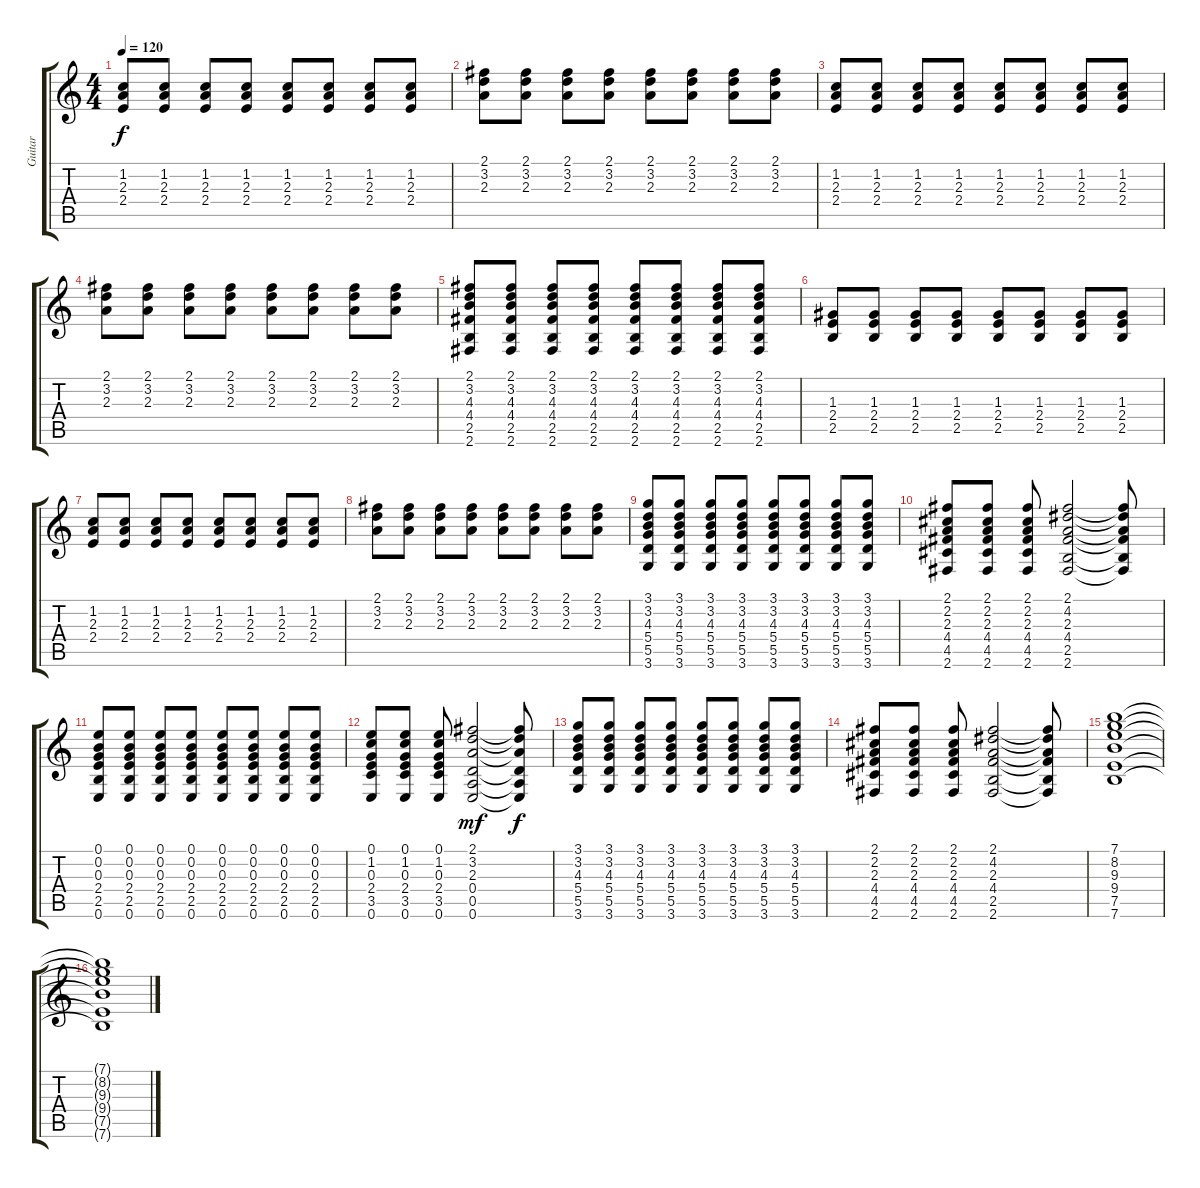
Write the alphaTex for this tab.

\track ("Guitar" "Guitar") {instrument acousticguitarnylon}
\staff {score tabs}
\tuning (E4 B3 G3 D3 A2 E2) {hide}
\ts (4 4)
\tempo 120
\clef g2
\ks c
(1.2 2.3 2.4).8{dy f} (1.2 2.3 2.4).8 (1.2 2.3 2.4).8 (1.2 2.3 2.4).8 (1.2 2.3 2.4).8 (1.2 2.3 2.4).8 (1.2 2.3 2.4).8 (1.2 2.3 2.4).8 |
(2.1 3.2 2.3).8 (2.1 3.2 2.3).8 (2.1 3.2 2.3).8 (2.1 3.2 2.3).8 (2.1 3.2 2.3).8 (2.1 3.2 2.3).8 (2.1 3.2 2.3).8 (2.1 3.2 2.3).8 |
(1.2 2.3 2.4).8 (1.2 2.3 2.4).8 (1.2 2.3 2.4).8 (1.2 2.3 2.4).8 (1.2 2.3 2.4).8 (1.2 2.3 2.4).8 (1.2 2.3 2.4).8 (1.2 2.3 2.4).8 |
(2.1 3.2 2.3).8 (2.1 3.2 2.3).8 (2.1 3.2 2.3).8 (2.1 3.2 2.3).8 (2.1 3.2 2.3).8 (2.1 3.2 2.3).8 (2.1 3.2 2.3).8 (2.1 3.2 2.3).8 |
(2.1 3.2 4.3 4.4 2.5 2.6).8 (2.1 3.2 4.3 4.4 2.5 2.6).8 (2.1 3.2 4.3 4.4 2.5 2.6).8 (2.1 3.2 4.3 4.4 2.5 2.6).8 (2.1 3.2 4.3 4.4 2.5 2.6).8 (2.1 3.2 4.3 4.4 2.5 2.6).8 (2.1 3.2 4.3 4.4 2.5 2.6).8 (2.1 3.2 4.3 4.4 2.5 2.6).8 |
(1.3 2.4 2.5).8 (1.3 2.4 2.5).8 (1.3 2.4 2.5).8 (1.3 2.4 2.5).8 (1.3 2.4 2.5).8 (1.3 2.4 2.5).8 (1.3 2.4 2.5).8 (1.3 2.4 2.5).8 |
(1.2 2.3 2.4).8 (1.2 2.3 2.4).8 (1.2 2.3 2.4).8 (1.2 2.3 2.4).8 (1.2 2.3 2.4).8 (1.2 2.3 2.4).8 (1.2 2.3 2.4).8 (1.2 2.3 2.4).8 |
(2.1 3.2 2.3).8 (2.1 3.2 2.3).8 (2.1 3.2 2.3).8 (2.1 3.2 2.3).8 (2.1 3.2 2.3).8 (2.1 3.2 2.3).8 (2.1 3.2 2.3).8 (2.1 3.2 2.3).8 |
(3.1 3.2 4.3 5.4 5.5 3.6).8 (3.1 3.2 4.3 5.4 5.5 3.6).8 (3.1 3.2 4.3 5.4 5.5 3.6).8 (3.1 3.2 4.3 5.4 5.5 3.6).8 (3.1 3.2 4.3 5.4 5.5 3.6).8 (3.1 3.2 4.3 5.4 5.5 3.6).8 (3.1 3.2 4.3 5.4 5.5 3.6).8 (3.1 3.2 4.3 5.4 5.5 3.6).8 |
(2.1 2.2 2.3 4.4 4.5 2.6).8 (2.1 2.2 2.3 4.4 4.5 2.6).8 (2.1 2.2 2.3 4.4 4.5 2.6).8 (2.1 4.2 2.3 4.4 2.5 2.6).2 (2.1{t} 4.2{t} 2.3{t} 4.4{t} 2.5{t} 2.6{t}).8 |
(0.1 0.2 0.3 2.4 2.5 0.6).8 (0.1 0.2 0.3 2.4 2.5 0.6).8 (0.1 0.2 0.3 2.4 2.5 0.6).8 (0.1 0.2 0.3 2.4 2.5 0.6).8 (0.1 0.2 0.3 2.4 2.5 0.6).8 (0.1 0.2 0.3 2.4 2.5 0.6).8 (0.1 0.2 0.3 2.4 2.5 0.6).8 (0.1 0.2 0.3 2.4 2.5 0.6).8 |
(0.1 1.2 0.3 2.4 3.5 0.6).8 (0.1 1.2 0.3 2.4 3.5 0.6).8 (0.1 1.2 0.3 2.4 3.5 0.6).8 (2.1 3.2 2.3 0.4 0.5 0.6).2{dy mf} (2.1{t} 3.2{t} 2.3{t} 0.4{t} 0.5{t} 0.6{t}).8{dy f} |
(3.1 3.2 4.3 5.4 5.5 3.6).8 (3.1 3.2 4.3 5.4 5.5 3.6).8 (3.1 3.2 4.3 5.4 5.5 3.6).8 (3.1 3.2 4.3 5.4 5.5 3.6).8 (3.1 3.2 4.3 5.4 5.5 3.6).8 (3.1 3.2 4.3 5.4 5.5 3.6).8 (3.1 3.2 4.3 5.4 5.5 3.6).8 (3.1 3.2 4.3 5.4 5.5 3.6).8 |
(2.1 2.2 2.3 4.4 4.5 2.6).8 (2.1 2.2 2.3 4.4 4.5 2.6).8 (2.1 2.2 2.3 4.4 4.5 2.6).8 (2.1 4.2 2.3 4.4 2.5 2.6).2 (2.1{t} 4.2{t} 2.3{t} 4.4{t} 2.5{t} 2.6{t}).8 |
(7.1 8.2 9.3 9.4 7.5 7.6).1 |
(7.1{t} 8.2{t} 9.3{t} 9.4{t} 7.5{t} 7.6{t}).1
